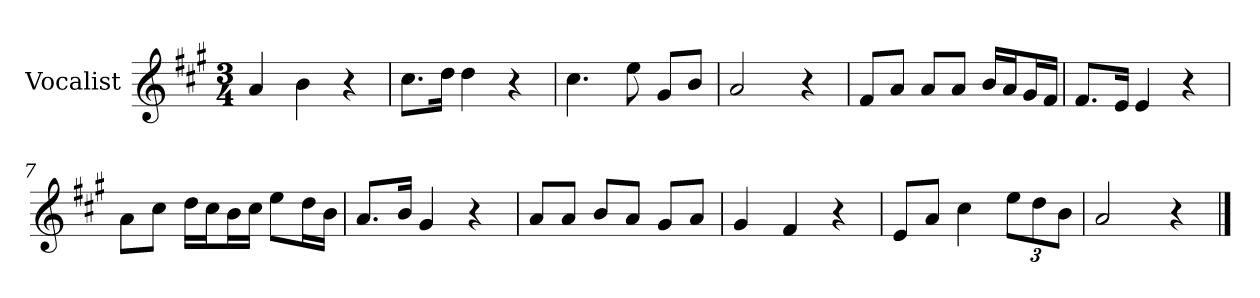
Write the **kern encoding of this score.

**kern
*part1
*staff1
*I"Vocalist
*k[f#c#g#]
*A:
*M3/4
=1
4a
4b
4r
=2
8.cc#L
16ddJk
4dd
4r
=3
4.cc#
8ee
8g#L
8bJ
=4
2a
4r
=5
8f#L
8aJ
8aL
8aJ
16bLL
16aJ
16g#L
16f#JJ
=6
8.f#L
16eJk
4e
4r
=7
8aL
8cc#J
16ddLL
16cc#J
16bL
16cc#JJ
8eeL
16ddL
16bJJ
=8
8.aL
16bJk
4g#
4r
=9
8aL
8aJ
8bL
8aJ
8g#L
8aJ
=10
4g#
4f#
4r
=11
8eL
8aJ
4cc#
12eeL
12dd
12bJ
=12
2a
4r
==
*-
